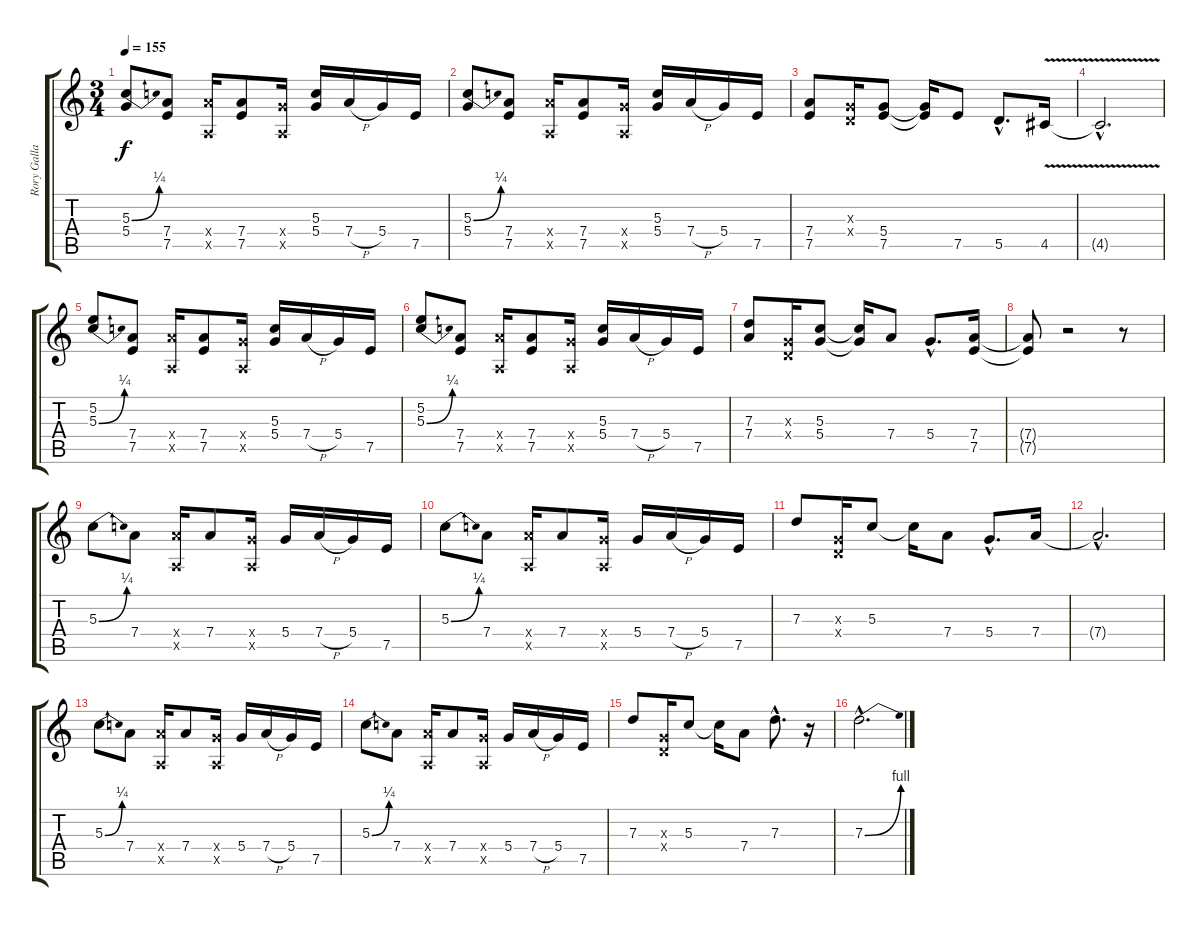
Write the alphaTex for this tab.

\track ("Rory Gallagher" "Rory Galla") {instrument overdrivenguitar}
\staff {score tabs}
\tuning (E4 B3 G3 D3 A2 E2) {hide}
\ts (3 4)
\tempo 155
\clef g2
\ks c
(5.3{be (bend 0 0 60 1)} 5.4).8{dy f} (7.4 7.5).8 (7.4{x} 0.5{x}).16 (7.4 7.5).8 (5.4{x} 0.5{x}).16 (5.3 5.4).16 7.4{h}.16 5.4.16 7.5.16 |
(5.3{be (bend 0 0 60 1)} 5.4).8 (7.4 7.5).8 (7.4{x} 0.5{x}).16 (7.4 7.5).8 (5.4{x} 0.5{x}).16 (5.3 5.4).16 7.4{h}.16 5.4.16 7.5.16 |
(7.4 7.5).8 (0.3{x} 0.4{x}).16 (5.4 7.5).8 (5.4{t} 7.5{t}).16 7.5.8 5.5{hac}.8{d} 4.5{v}.16 |
4.5{hac t}.2{d} |
(5.2 5.3{be (bend 0 0 60 1)}).8 (7.4 7.5).8 (7.4{x} 0.5{x}).16 (7.4 7.5).8 (5.4{x} 0.5{x}).16 (5.3 5.4).16 7.4{h}.16 5.4.16 7.5.16 |
(5.2 5.3{be (bend 0 0 60 1)}).8 (7.4 7.5).8 (7.4{x} 0.5{x}).16 (7.4 7.5).8 (5.4{x} 0.5{x}).16 (5.3 5.4).16 7.4{h}.16 5.4.16 7.5.16 |
(7.3 7.4).8 (0.3{x} 0.4{x}).16 (5.3 5.4).8 (5.3{t} 5.4{t}).16 7.4.8 5.4{hac}.8{d} (7.4 7.5).16 |
(7.4{t} 7.5{t}).8 r.2 r.8 |
5.3{be (bend 0 0 60 1)}.8 7.4.8 (7.4{x} 0.5{x}).16 7.4.8 (5.4{x} 0.5{x}).16 5.4.16 7.4{h}.16 5.4.16 7.5.16 |
5.3{be (bend 0 0 60 1)}.8 7.4.8 (7.4{x} 0.5{x}).16 7.4.8 (5.4{x} 0.5{x}).16 5.4.16 7.4{h}.16 5.4.16 7.5.16 |
7.3.8 (0.3{x} 0.4{x}).16 5.3.8 5.3{t}.16 7.4.8 5.4{hac}.8{d} 7.4.16 |
7.4{hac t}.2{d} |
5.3{be (bend 0 0 60 1)}.8 7.4.8 (7.4{x} 0.5{x}).16 7.4.8 (5.4{x} 0.5{x}).16 5.4.16 7.4{h}.16 5.4.16 7.5.16 |
5.3{be (bend 0 0 60 1)}.8 7.4.8 (7.4{x} 0.5{x}).16 7.4.8 (5.4{x} 0.5{x}).16 5.4.16 7.4{h}.16 5.4.16 7.5.16 |
7.3.8 (0.3{x} 0.4{x}).16 5.3.8 5.3{t}.16 7.4.8 7.3{hac}.8{d} r.16 |
7.3{be (bend 0 0 60 4) hac}.2{d}
